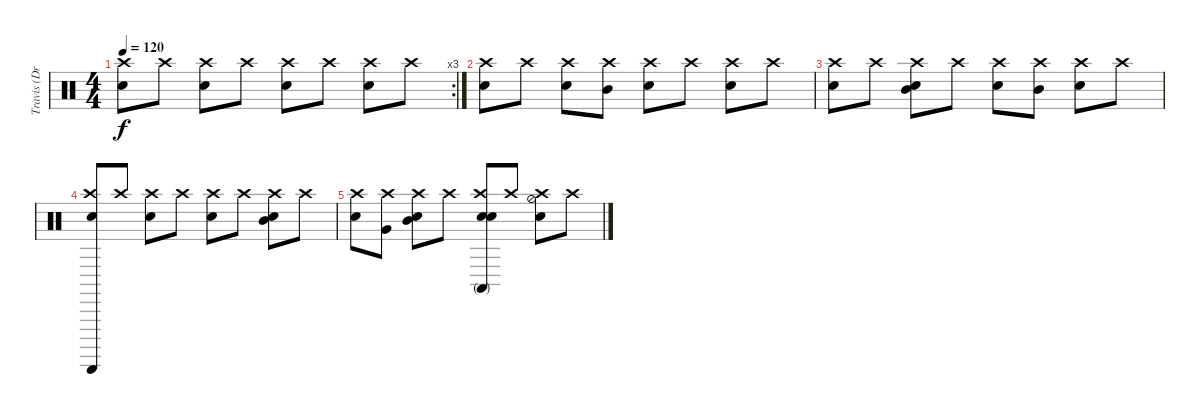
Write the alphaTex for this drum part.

\track ("Travis (Drums)" "Travis (Dr") {instrument percussion}
\staff {score}
\articulation defaults
\rc 3
\ts (4 4)
\tempo 120
\clef neutral
\ks c
("Crash high (hit)" "Electric Snare (hit)").8{dy f} "Crash high (hit)".8 ("Crash high (hit)" "Electric Snare (hit)").8 "Crash high (hit)".8 ("Crash high (hit)" "Electric Snare (hit)").8 "Crash high (hit)".8 ("Crash high (hit)" "Electric Snare (hit)").8 "Crash high (hit)".8 |
("Crash high (hit)" "Electric Snare (hit)").8 "Crash high (hit)".8 ("Crash high (hit)" "Electric Snare (hit)").8 ("Crash high (hit)" "Mid Tom (hit)").8 ("Crash high (hit)" "Electric Snare (hit)").8 "Crash high (hit)".8 ("Crash high (hit)" "Electric Snare (hit)").8 "Crash high (hit)".8 |
("Crash high (hit)" "Electric Snare (hit)").8 "Crash high (hit)".8 ("Crash high (hit)" "Electric Snare (hit)" "Mid Tom (hit)").8 "Crash high (hit)".8 ("Crash high (hit)" "Electric Snare (hit)").8 ("Crash high (hit)" "Mid Tom (hit)").8 ("Crash high (hit)" "Electric Snare (hit)").8 "Crash high (hit)".8 |
("Crash high (hit)" "Electric Snare (hit)" "Guiro (scrap-return)").8 "Crash high (hit)".8 ("Crash high (hit)" "Electric Snare (hit)").8 "Crash high (hit)".8 ("Crash high (hit)" "Electric Snare (hit)").8 "Crash high (hit)".8 ("Crash high (hit)" "Electric Snare (hit)" "Mid Tom (hit)").8 "Crash high (hit)".8 |
("Crash high (hit)" "Electric Snare (hit)").8 ("Crash high (hit)" "Very Low Tom (hit)").8 ("Crash high (hit)" "Electric Snare (hit)" "Mid Tom (hit)").8 "Crash high (hit)".8 ("Crash high (hit)" "Electric Snare (hit)" "Snare (hit)" "Conga high (mute)").8 "Crash high (hit)".8 ("Crash high (hit)" "Electric Snare (hit)" "Hi-Hat (half)").8 "Crash high (hit)".8
